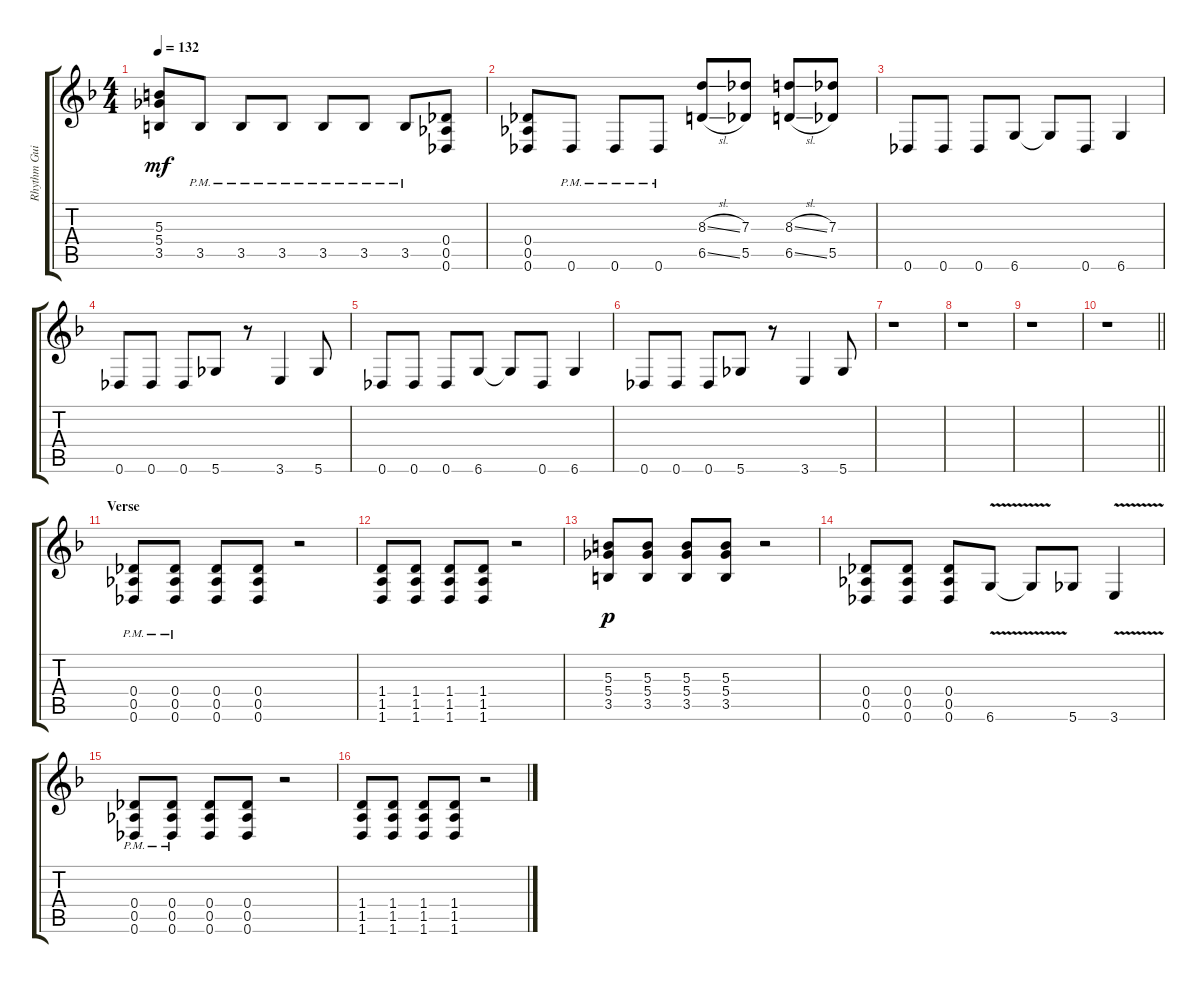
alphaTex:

\track ("Rhythm Guitar" "Rhythm Gui") {instrument overdrivenguitar}
\staff {score tabs}
\tuning (Eb4 Bb3 Gb3 Db3 Ab2 Db2) {hide}
\ts (4 4)
\tempo 132
\clef g2
\ks f
(5.3 5.4 3.5).8{dy mf} 3.5{pm}.8 3.5{pm}.8 3.5{pm}.8 3.5{pm}.8 3.5{pm}.8 3.5{pm}.8 (0.4 0.5 0.6).8 |
(0.4 0.5 0.6).8 0.6{pm}.8 0.6{pm}.8 0.6{pm}.8 (8.3{sl} 6.5{sl}).8 (7.3 5.5).8 (8.3{sl} 6.5{sl}).8 (7.3 5.5).8 |
0.6.8 0.6.8 0.6.8 6.6.8 6.6{t}.8 0.6.8 6.6.4 |
0.6.8 0.6.8 0.6.8 5.6.8 r.8 3.6.4 5.6.8 |
0.6.8 0.6.8 0.6.8 6.6.8 6.6{t}.8 0.6.8 6.6.4 |
0.6.8 0.6.8 0.6.8 5.6.8 r.8 3.6.4 5.6.8 |
r.1 |
r.1 |
r.1 |
\barLineRight lightlight
r.1 |
\section ("" "Verse")
(0.4{pm} 0.5{pm} 0.6{pm}).8 (0.4{pm} 0.5{pm} 0.6{pm}).8 (0.4 0.5 0.6).8 (0.4 0.5 0.6).8 r.2 |
(1.4 1.5 1.6).8 (1.4 1.5 1.6).8 (1.4 1.5 1.6).8 (1.4 1.5 1.6).8 r.2 |
(5.3 5.4 3.5).8{dy p} (5.3 5.4 3.5).8 (5.3 5.4 3.5).8 (5.3 5.4 3.5).8 r.2 |
(0.4 0.5 0.6).8 (0.4 0.5 0.6).8 (0.4 0.5 0.6).8 6.6{v}.8 6.6{v t}.8 5.6.8 3.6{v}.4 |
(0.4{pm} 0.5{pm} 0.6{pm}).8 (0.4{pm} 0.5{pm} 0.6{pm}).8 (0.4 0.5 0.6).8 (0.4 0.5 0.6).8 r.2 |
(1.4 1.5 1.6).8 (1.4 1.5 1.6).8 (1.4 1.5 1.6).8 (1.4 1.5 1.6).8 r.2
